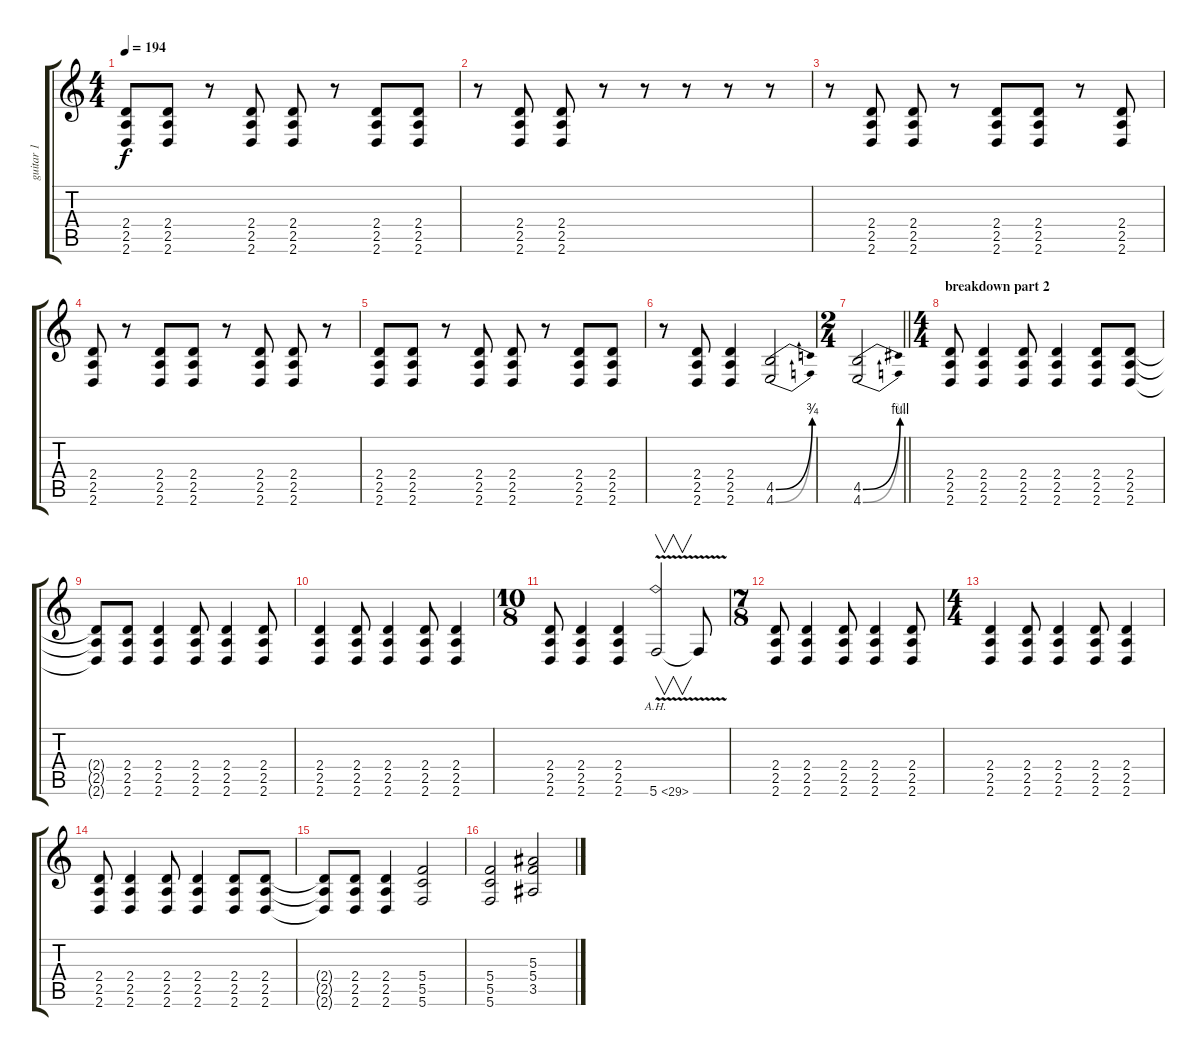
\track ("guitar 1" "guitar 1") {instrument distortionguitar}
\staff {score tabs}
\tuning (D4 A3 F3 C3 G2 C2) {hide}
\ts (4 4)
\tempo 194
\clef g2
\ks c
(2.4 2.5 2.6).8{dy f} (2.4 2.5 2.6).8 r.8 (2.4 2.5 2.6).8 (2.4 2.5 2.6).8 r.8 (2.4 2.5 2.6).8 (2.4 2.5 2.6).8 |
r.8 (2.4 2.5 2.6).8 (2.4 2.5 2.6).8 r.8 r.8 r.8 r.8 r.8 |
r.8 (2.4 2.5 2.6).8 (2.4 2.5 2.6).8 r.8 (2.4 2.5 2.6).8 (2.4 2.5 2.6).8 r.8 (2.4 2.5 2.6).8 |
(2.4 2.5 2.6).8 r.8 (2.4 2.5 2.6).8 (2.4 2.5 2.6).8 r.8 (2.4 2.5 2.6).8 (2.4 2.5 2.6).8 r.8 |
(2.4 2.5 2.6).8 (2.4 2.5 2.6).8 r.8 (2.4 2.5 2.6).8 (2.4 2.5 2.6).8 r.8 (2.4 2.5 2.6).8 (2.4 2.5 2.6).8 |
r.8 (2.4 2.5 2.6).8 (2.4 2.5 2.6).4 (4.5{be (bend 0 0 60 3)} 4.6{be (bend 0 0 60 3)}).2 |
\ts (2 4)
\barLineRight lightlight
(4.5{be (bend 0 0 60 4)} 4.6{be (bend 0 0 60 3)}).2 |
\ts (4 4)
\section ("" "breakdown part 2")
(2.4 2.5 2.6).8 (2.4 2.5 2.6).4 (2.4 2.5 2.6).8 (2.4 2.5 2.6).4 (2.4 2.5 2.6).8 (2.4 2.5 2.6).8 |
(2.4{t} 2.5{t} 2.6{t}).8 (2.4 2.5 2.6).8 (2.4 2.5 2.6).4 (2.4 2.5 2.6).8 (2.4 2.5 2.6).4 (2.4 2.5 2.6).8 |
(2.4 2.5 2.6).4 (2.4 2.5 2.6).8 (2.4 2.5 2.6).4 (2.4 2.5 2.6).8 (2.4 2.5 2.6).4 |
\ts (10 8)
(2.4 2.5 2.6).8 (2.4 2.5 2.6).4 (2.4 2.5 2.6).4 5.6{ah 24 v}.2{v} 5.6{t}.8 |
\ts (7 8)
(2.4 2.5 2.6).8 (2.4 2.5 2.6).4 (2.4 2.5 2.6).8 (2.4 2.5 2.6).4 (2.4 2.5 2.6).8 |
\ts (4 4)
(2.4 2.5 2.6).4 (2.4 2.5 2.6).8 (2.4 2.5 2.6).4 (2.4 2.5 2.6).8 (2.4 2.5 2.6).4 |
(2.4 2.5 2.6).8 (2.4 2.5 2.6).4 (2.4 2.5 2.6).8 (2.4 2.5 2.6).4 (2.4 2.5 2.6).8 (2.4 2.5 2.6).8 |
(2.4{t} 2.5{t} 2.6{t}).8 (2.4 2.5 2.6).8 (2.4 2.5 2.6).4 (5.4 5.5 5.6).2 |
(5.4 5.5 5.6).2 (5.3 5.4 3.5).2
